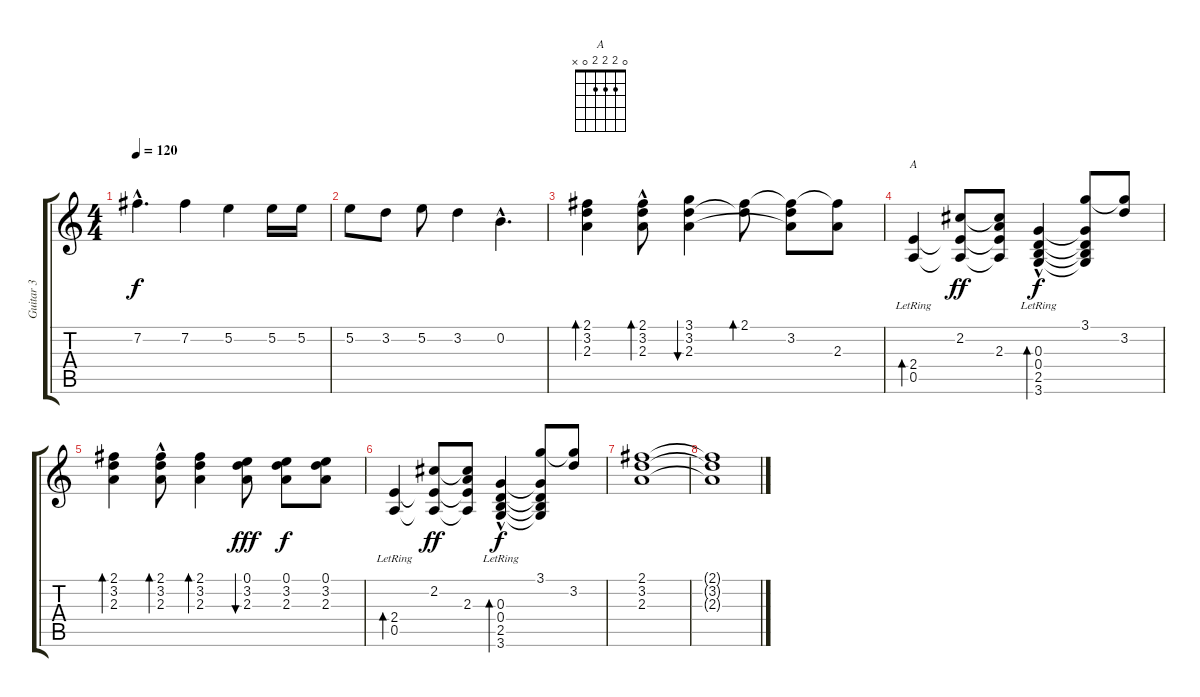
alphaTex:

\track ("Guitar 3" "Guitar 3") {instrument overdrivenguitar}
\staff {score tabs}
\tuning (E4 B3 G3 D3 A2 E2) {hide}
\chord ("A" 0 2 2 2 0 x)
\ts (4 4)
\tempo 120
\clef g2
\ks c
7.2{hac}.4{d dy f} 7.2.4 5.2.4 5.2.16 5.2.16 |
5.2.8 3.2.8 5.2.8 3.2.4 0.2{hac}.4{d} |
(2.1 3.2 2.3).4{bd 60} (2.1 3.2{hac} 2.3).8{bd 30} (3.1 3.2 2.3).4{bu 30} (2.1 3.2{t}).8{bd 60} (2.1{t} 3.2 2.3{t}).8 (2.1{t} 2.3).8 |
(2.4{lr} 0.5{lr}).4{bd 30 ch "A"} (2.2 2.4{t} 0.5{t}).8{dy ff} (2.2{t} 2.3 2.4{t} 0.5{t}).8 (0.3{lr} 0.4{hac lr} 2.5{lr} 3.6{lr}).4{bd 30 dy f} (3.1 0.3{t} 0.4{t} 2.5{t} 3.6{t}).8 (3.1{t} 3.2).8 |
(2.1 3.2 2.3).4{bd 60} (2.1 3.2{hac} 2.3).8{bd 30} (2.1 3.2 2.3).4{bd 30} (0.1 3.2 2.3).8{bu 30 dy fff} (0.1 3.2 2.3).8{dy f} (0.1 3.2 2.3).8 |
(2.4{lr} 0.5{lr}).4{bd 30} (2.2 2.4{t} 0.5{t}).8{dy ff} (2.2{t} 2.3 2.4{t} 0.5{t}).8 (0.3{lr} 0.4{hac lr} 2.5{lr} 3.6{lr}).4{bd 30 dy f} (3.1 0.3{t} 0.4{t} 2.5{t} 3.6{t}).8 (3.1{t} 3.2).8 |
(2.1 3.2 2.3).1 |
(2.1{t} 3.2{t} 2.3{t}).1
